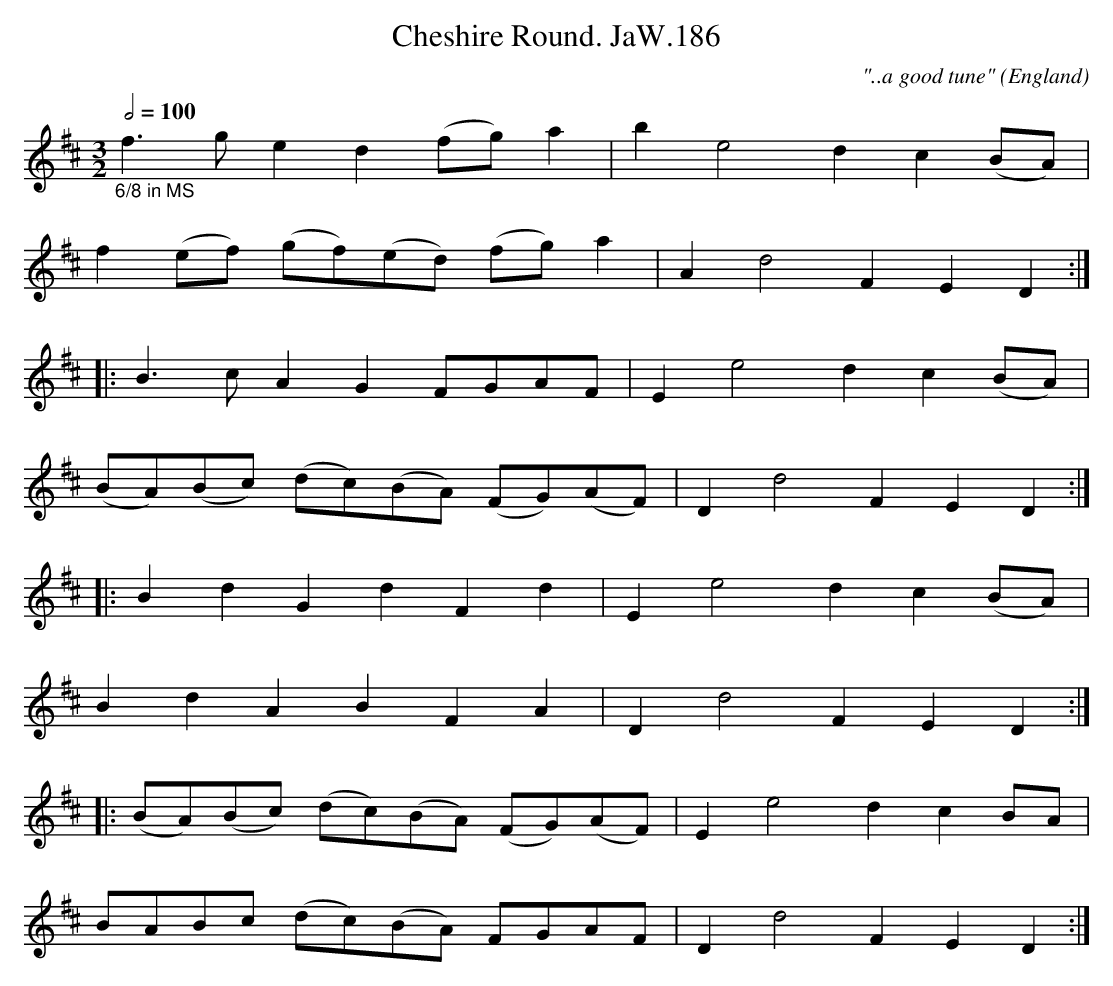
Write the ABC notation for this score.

X:1
T:Cheshire Round. JaW.186
C:"..a good tune"
L:1/8
M:3/2
O:England
Q:1/2=100
K:D
"_6/8 in MS"f3g e2d2 (fg)a2|b2e4d2 c2(BA)|!
f2(ef) (gf)(ed) (fg)a2|A2d4F2 E2D2:|!
|:B3c A2G2 FGAF|E2e4d2 c2(BA)|!
(BA)(Bc) (dc)(BA) (FG)(AF)|D2d4F2 E2D2:|!
|:B2d2 G2d2 F2d2|E2e4d2 c2(BA)|!
B2d2 A2B2 F2A2|D2d4F2 E2D2:|!
|:(BA)(Bc) (dc)(BA) (FG)(AF)|E2e4d2 c2BA|!
BABc (dc)(BA) FGAF|D2d4F2 E2D2:|
